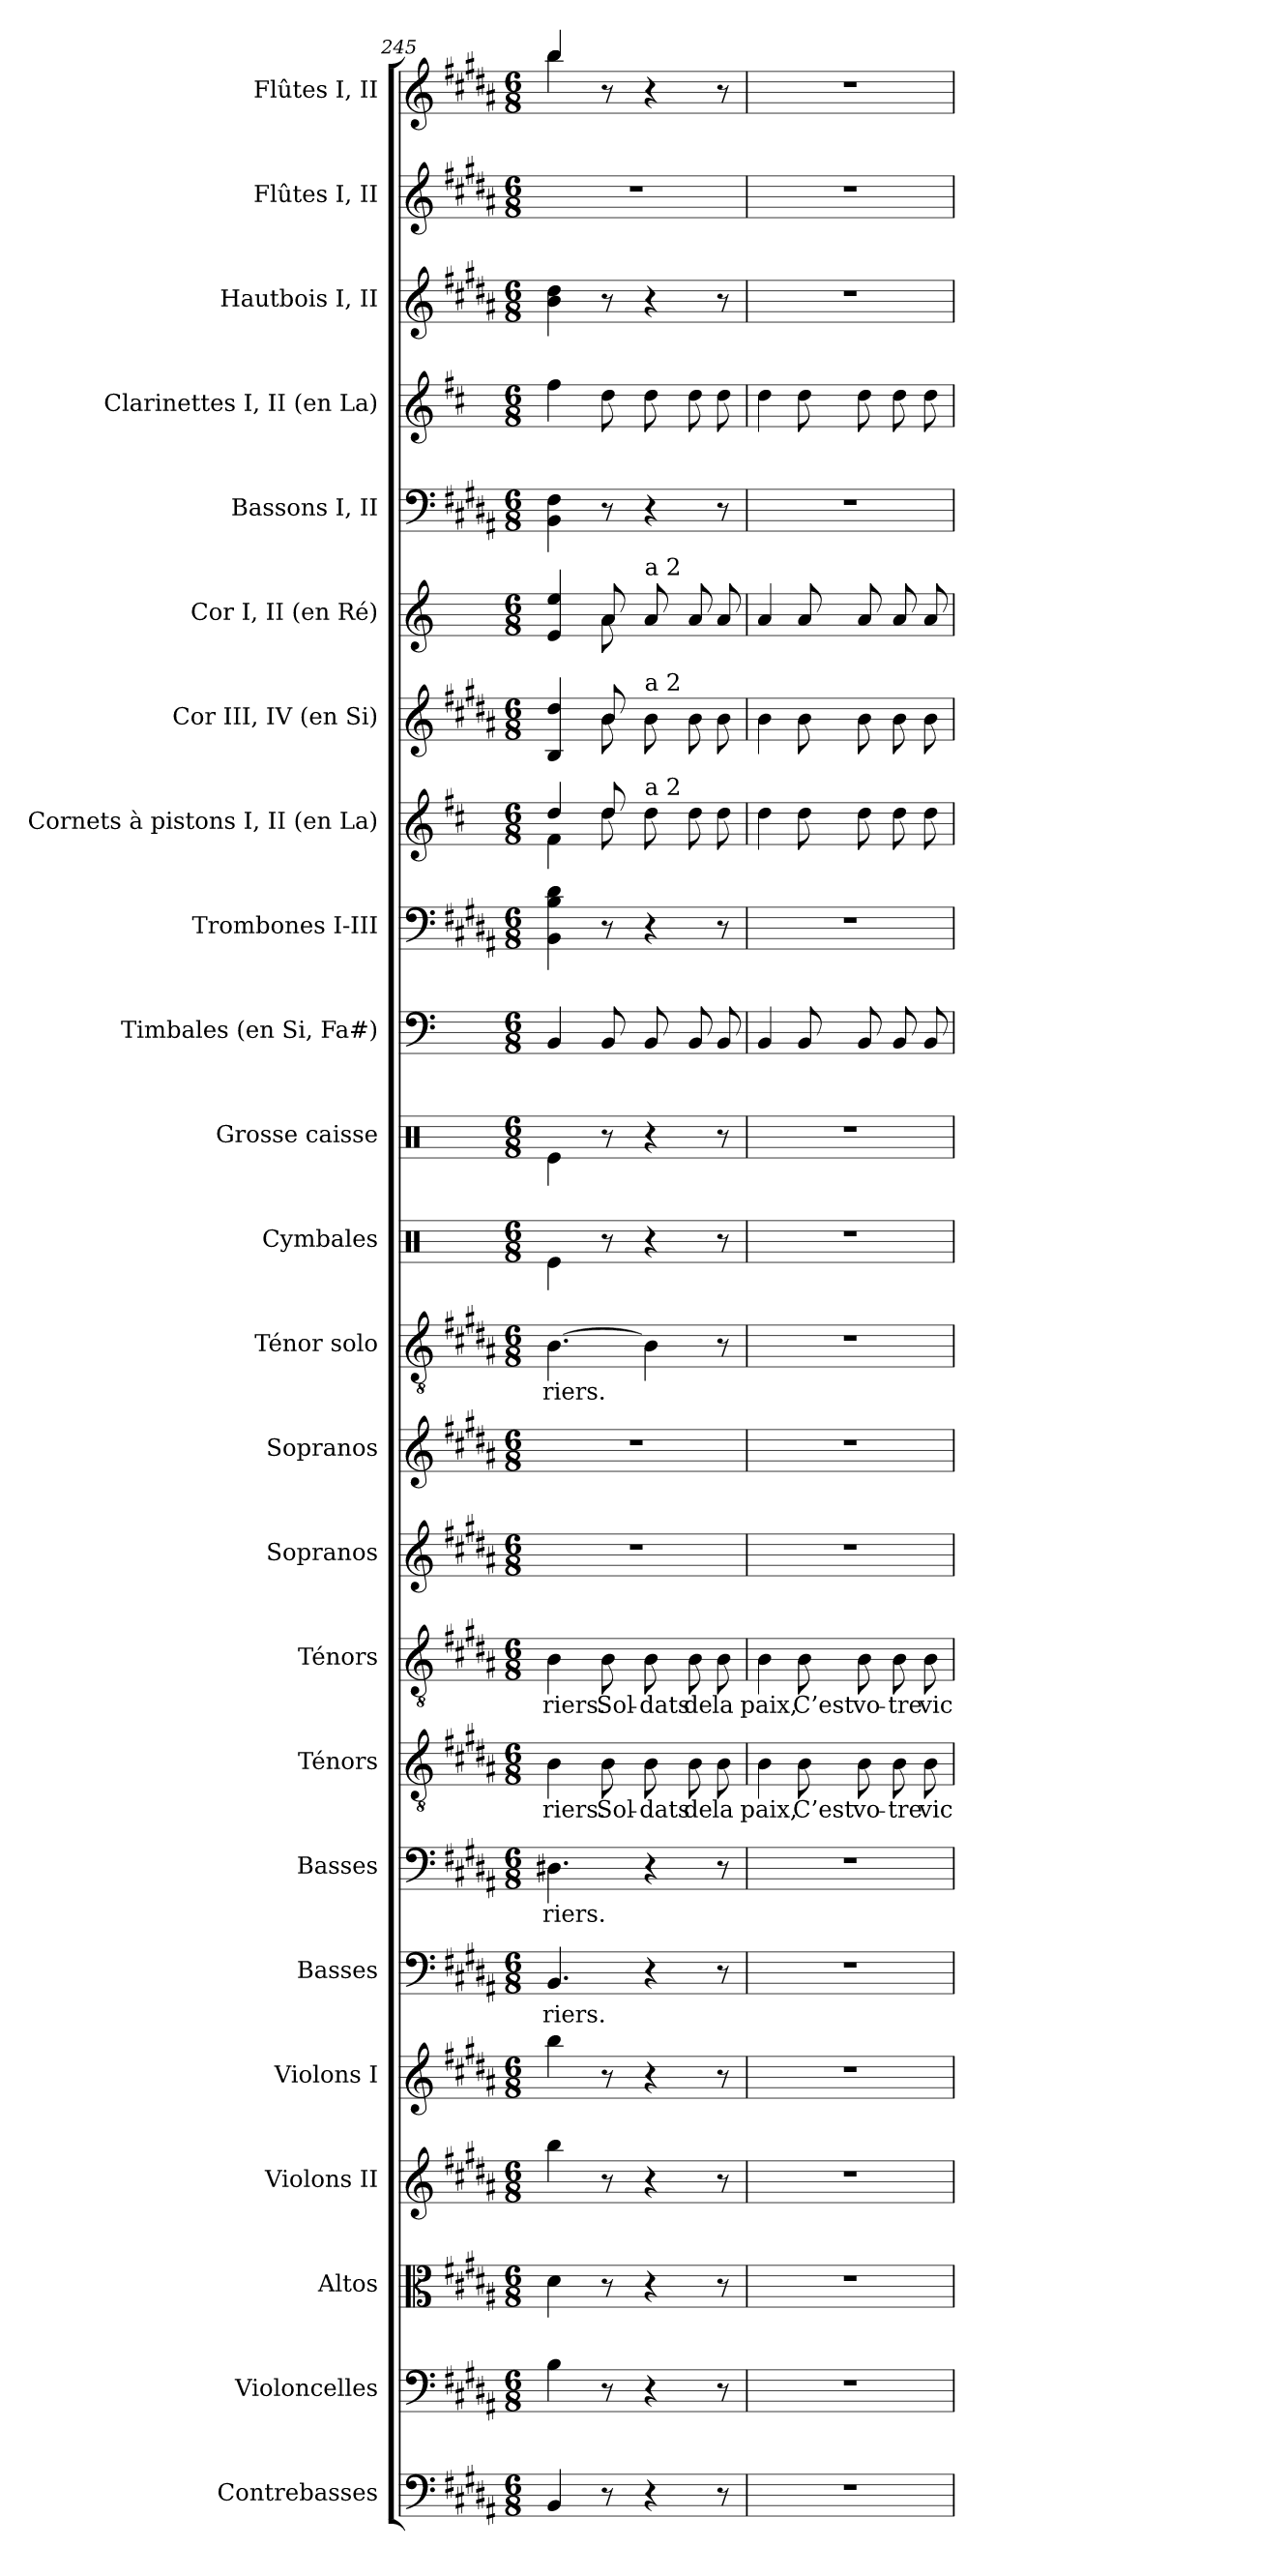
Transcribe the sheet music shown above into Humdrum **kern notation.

**kern	**kern	**kern	**kern	**kern	**kern	**text	**kern	**text	**kern	**text	**kern	**text	**kern	**kern	**kern	**text	**kern	**kern	**kern	**kern	**kern	**kern	**kern	**kern	**kern	**kern	**kern	**kern
*part24	*part23	*part22	*part21	*part20	*part19	*part19	*part18	*part18	*part17	*part17	*part16	*part16	*part15	*part14	*part13	*part13	*part12	*part11	*part10	*part9	*part8	*part7	*part6	*part5	*part4	*part3	*part2	*part1
*staff24	*staff23	*staff22	*staff21	*staff20	*staff19	*staff19	*staff18	*staff18	*staff17	*staff17	*staff16	*staff16	*staff15	*staff14	*staff13	*staff13	*staff12	*staff11	*staff10	*staff9	*staff8	*staff7	*staff6	*staff5	*staff4	*staff3	*staff2	*staff1
*I"Contrebasses	*I"Violoncelles	*I"Altos	*I"Violons II	*I"Violons I	*I"Basses	*	*I"Basses	*	*I"Ténors	*	*I"Ténors	*	*I"Sopranos	*I"Sopranos	*I"Ténor solo	*	*I"Cymbales	*I"Grosse caisse	*I"Timbales (en Si, Fa#)	*I"Trombones I-III	*I"Cornets à pistons I, II (en La)	*I"Cor III, IV (en Si)	*I"Cor I, II (en Ré)	*I"Bassons I, II	*I"Clarinettes I, II (en La)	*I"Hautbois I, II	*I"Flûtes I, II	*I"Flûtes I, II
*I'Cb.	*I'Vlles	*I'Altos	*I'Vns II	*I'Vns I	*I'Basses	*	*I'Basses	*	*I'Tén.	*	*I'Tén.	*	*I'Sopr.	*I'Sopr.	*I'Tén. solo	*	*I'Cym.	*I'G. c.	*I'Timb.	*I'Trb.	*I'C.à p. (La)	*I'Cor (Si)	*I'Cor (Ré)	*I'Bns	*I'Cl. (La)	*I'Hb.	*I'Fl.	*I'Fl.
*clefF4	*clefF4	*clefC3	*clefG2	*clefG2	*clefF4	*	*clefF4	*	*clefGv2	*	*clefGv2	*	*clefG2	*clefG2	*clefGv2	*	*clefX	*clefX	*clefF4	*clefF4	*clefG2	*clefG2	*clefG2	*clefF4	*clefG2	*clefG2	*clefG2	*clefG2
*ITrd7c12	*	*	*	*	*	*	*	*	*ITrd7c12	*	*ITrd7c12	*	*	*	*ITrd7c12	*	*	*	*	*	*ITrd2c3	*ITrd8c13	*ITrd6c10	*	*ITrd2c3	*	*	*
*k[f#c#g#d#a#]	*k[f#c#g#d#a#]	*k[f#c#g#d#a#]	*k[f#c#g#d#a#]	*k[f#c#g#d#a#]	*k[f#c#g#d#a#]	*	*k[f#c#g#d#a#]	*	*k[f#c#g#d#a#]	*	*k[f#c#g#d#a#]	*	*k[f#c#g#d#a#]	*k[f#c#g#d#a#]	*k[f#c#g#d#a#]	*	*k[]	*k[]	*k[]	*k[f#c#g#d#a#]	*k[f#c#g#d#a#]	*k[f#c#g#d#a#]	*k[f#c#]	*k[f#c#g#d#a#]	*k[f#c#g#d#a#]	*k[f#c#g#d#a#]	*k[f#c#g#d#a#]	*k[f#c#g#d#a#]
*B:	*B:	*B:	*B:	*B:	*B:	*	*B:	*	*B:	*	*B:	*	*B:	*B:	*B:	*	*C:	*C:	*C:	*B:	*B:	*B:	*D:	*B:	*B:	*B:	*B:	*B:
*M6/8	*M6/8	*M6/8	*M6/8	*M6/8	*M6/8	*	*M6/8	*	*M6/8	*	*M6/8	*	*M6/8	*M6/8	*M6/8	*	*M6/8	*M6/8	*M6/8	*M6/8	*M6/8	*M6/8	*M6/8	*M6/8	*M6/8	*M6/8	*M6/8	*M6/8
=245	=245	=245	=245	=245	=245	=245	=245	=245	=245	=245	=245	=245	=245	=245	=245	=245	=245	=245	=245	=245	=245	=245	=245	=245	=245	=245	=245	=245
!	!	!	!	!	!	!LO:LY:b:color=#000000	!	!	!	!	!	!	!	!	!	!	!	!	!	!	!	!	!	!	!	!	!	!
!	!	!	!	!	!	!	!	!LO:LY:b:color=#000000	!	!	!	!	!	!	!	!	!	!	!	!	!	!	!	!	!	!	!	!
!	!	!	!	!	!	!	!	!	!	!LO:LY:b:color=#000000	!	!	!	!	!	!	!	!	!	!	!	!	!	!	!	!	!	!
!	!	!	!	!	!	!	!	!	!	!	!	!LO:LY:b:color=#000000	!LO:N:vis=1	!LO:N:vis=1	!	!	!	!	!	!	!	!	!	!	!	!	!	!
!	!	!	!	!	!	!	!	!	!	!	!	!	!	!	!	!LO:LY:b:color=#000000	!	!	!	!	!	!	!	!	!	!	!LO:N:vis=1	!
*	*	*	*	*	*	*	*	*	*	*	*	*	*	*	*	*	*	*	*	*	*^	*^	*^	*	*	*	*	*^
4BBBi/	4Bi\	4d#i\	4bbi\	4bbi\	4.BBi/	-riers.	4.D#Xi\	-riers.	4BBi\	-riers.	4BBi\	-riers.	2.r	2.r	[>4.BBi\	-riers.	4Rei\	4Rei\	4BBi/	4BBi\ 4Bi 4d#i	4bi/	4d#i\	4BBi/ 4d#i	4ryy	4F#i/ 4f#i	4ryy	4BBi\ 4F#i	4dd#i\	4bi\ 4dd#i	2.r	4bbi/	4bbi\
!	!	!	!	!	!	!	!	!	!	!LO:LY:b:color=#000000	!	!	!	!	!	!	!	!	!	!	!	!	!	!	!	!	!	!	!	!	!	!
!	!	!	!	!	!	!	!	!	!	!	!	!LO:LY:b:color=#000000	!	!	!	!	!	!	!	!	!	!	!	!	!	!	!	!	!	!	!	!
8r	8r	8r	8r	8r	.	.	.	.	8BBi\	Sol-	8BBi\	Sol-	.	.	.	.	8r	8r	8BBi/	8r	8bi/	8bi\	8Bi/	8Bi\	8Bi/	8Bi\	8r	8bi\	8r	.	8r	2ryy
!	!	!	!	!	!	!	!	!	!	!LO:LY:b:color=#000000	!	!	!	!	!	!	!	!	!	!	!	!	!	!	!	!	!	!	!	!	!	!
!	!	!	!	!	!	!	!	!	!	!	!	!	!	!	!	!	!	!	!	!	!	!	!	!	!LO:TX:a:t=a 2	!	!	!	!	!	!	!
!	!	!	!	!	!	!	!	!	!	!	!	!	!	!	!	!	!	!	!	!	!	!	!LO:TX:a:t=a 2	!	!	!	!	!	!	!	!	!
!	!	!	!	!	!	!	!	!	!	!	!	!	!	!	!	!	!	!	!	!	!LO:TX:a:t=a 2	!	!	!	!	!	!	!	!	!	!	!
!	!	!	!	!	!	!	!	!	!	!	!	!LO:LY:b:color=#000000	!	!	!	!	!	!	!	!	!	!	!	!	!	!	!	!	!	!	!	!
4r	4r	4r	4r	4r	4r	.	4r	.	8BBi\	-dats	8BBi\	-dats	.	.	4BBi\]	.	4r	4r	8BBi/	4r	8bi\	4.ryy	8Bi\	4.ryy	8Bi/	4.ryy	4r	8bi\	4r	.	4r	.
!	!	!	!	!	!	!	!	!	!	!LO:LY:b:color=#000000	!	!	!	!	!	!	!	!	!	!	!	!	!	!	!	!	!	!	!	!	!	!
!	!	!	!	!	!	!	!	!	!	!	!	!LO:LY:b:color=#000000	!	!	!	!	!	!	!	!	!	!	!	!	!	!	!	!	!	!	!	!
.	.	.	.	.	.	.	.	.	8BBi\	de	8BBi\	de	.	.	.	.	.	.	8BBi/	.	8bi\	.	8Bi\	.	8Bi/	.	.	8bi\	.	.	.	.
!	!	!	!	!	!	!	!	!	!	!LO:LY:b:color=#000000	!	!	!	!	!	!	!	!	!	!	!	!	!	!	!	!	!	!	!	!	!	!
!	!	!	!	!	!	!	!	!	!	!	!	!LO:LY:b:color=#000000	!	!	!	!	!	!	!	!	!	!	!	!	!	!	!	!	!	!	!	!
8r	8r	8r	8r	8r	8r	.	8r	.	8BBi\	la	8BBi\	la	.	.	8r	.	8r	8r	8BBi/	8r	8bi\	.	8Bi\	.	8Bi/	.	8r	8bi\	8r	.	8r	.
*	*	*	*	*	*	*	*	*	*	*	*	*	*	*	*	*	*	*	*	*	*v	*v	*	*	*v	*v	*	*	*	*	*v	*v
*	*	*	*	*	*	*	*	*	*	*	*	*	*	*	*	*	*	*	*	*	*	*v	*v	*	*	*	*	*	*
=246	=246	=246	=246	=246	=246	=246	=246	=246	=246	=246	=246	=246	=246	=246	=246	=246	=246	=246	=246	=246	=246	=246	=246	=246	=246	=246	=246	=246
!LO:N:vis=1	!LO:N:vis=1	!LO:N:vis=1	!LO:N:vis=1	!LO:N:vis=1	!LO:N:vis=1	!	!LO:N:vis=1	!	!	!	!	!	!	!	!	!	!	!	!	!	!	!	!	!	!	!	!	!
!	!	!	!	!	!	!	!	!	!	!LO:LY:b:color=#000000	!	!	!	!	!	!	!	!	!	!	!	!	!	!	!	!	!	!
!	!	!	!	!	!	!	!	!	!	!	!	!LO:LY:b:color=#000000	!LO:N:vis=1	!LO:N:vis=1	!LO:N:vis=1	!	!LO:N:vis=1	!LO:N:vis=1	!	!LO:N:vis=1	!	!	!	!LO:N:vis=1	!	!LO:N:vis=1	!LO:N:vis=1	!LO:N:vis=1
2.r	2.r	2.r	2.r	2.r	2.r	.	2.r	.	4BBi\	paix,	4BBi\	paix,	2.r	2.r	2.r	.	2.r	2.r	4BBi/	2.r	4bi\	4Bi\	4Bi/	2.r	4bi\	2.r	2.r	2.r
!	!	!	!	!	!	!	!	!	!	!LO:LY:b:color=#000000	!	!	!	!	!	!	!	!	!	!	!	!	!	!	!	!	!	!
!	!	!	!	!	!	!	!	!	!	!	!	!LO:LY:b:color=#000000	!	!	!	!	!	!	!	!	!	!	!	!	!	!	!	!
.	.	.	.	.	.	.	.	.	8BBi\	C’est	8BBi\	C’est	.	.	.	.	.	.	8BBi/	.	8bi\	8Bi\	8Bi/	.	8bi\	.	.	.
!	!	!	!	!	!	!	!	!	!	!LO:LY:b:color=#000000	!	!	!	!	!	!	!	!	!	!	!	!	!	!	!	!	!	!
!	!	!	!	!	!	!	!	!	!	!	!	!LO:LY:b:color=#000000	!	!	!	!	!	!	!	!	!	!	!	!	!	!	!	!
.	.	.	.	.	.	.	.	.	8BBi\	vo-	8BBi\	vo-	.	.	.	.	.	.	8BBi/	.	8bi\	8Bi\	8Bi/	.	8bi\	.	.	.
!	!	!	!	!	!	!	!	!	!	!LO:LY:b:color=#000000	!	!	!	!	!	!	!	!	!	!	!	!	!	!	!	!	!	!
!	!	!	!	!	!	!	!	!	!	!	!	!LO:LY:b:color=#000000	!	!	!	!	!	!	!	!	!	!	!	!	!	!	!	!
.	.	.	.	.	.	.	.	.	8BBi\	-tre	8BBi\	-tre	.	.	.	.	.	.	8BBi/	.	8bi\	8Bi\	8Bi/	.	8bi\	.	.	.
!	!	!	!	!	!	!	!	!	!	!LO:LY:b:color=#000000	!	!	!	!	!	!	!	!	!	!	!	!	!	!	!	!	!	!
!	!	!	!	!	!	!	!	!	!	!	!	!LO:LY:b:color=#000000	!	!	!	!	!	!	!	!	!	!	!	!	!	!	!	!
.	.	.	.	.	.	.	.	.	8BBi\	vic-	8BBi\	vic-	.	.	.	.	.	.	8BBi/	.	8bi\	8Bi\	8Bi/	.	8bi\	.	.	.
=	=	=	=	=	=	=	=	=	=	=	=	=	=	=	=	=	=	=	=	=	=	=	=	=	=	=	=	=
*-	*-	*-	*-	*-	*-	*-	*-	*-	*-	*-	*-	*-	*-	*-	*-	*-	*-	*-	*-	*-	*-	*-	*-	*-	*-	*-	*-	*-
